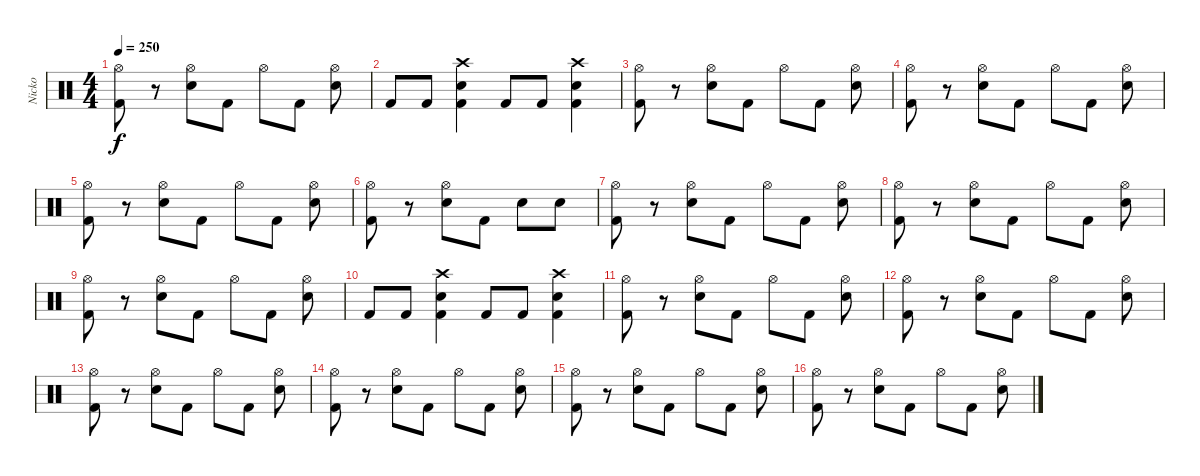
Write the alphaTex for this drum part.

\track ("Nicko" "Nicko") {instrument percussion}
\staff {score}
\articulation defaults
\ts (4 4)
\tempo 250
\clef neutral
\ks c
("Kick (hit) 2" "Hi-Hat (open)").8{dy f} r.8 ("Electric Snare (hit)" "Hi-Hat (open)").8 "Kick (hit) 2".8 "Hi-Hat (open)".8 "Kick (hit) 2".8 ("Electric Snare (hit)" "Hi-Hat (open)").8 |
"Kick (hit) 2".8 "Kick (hit) 2".8 ("Kick (hit) 2" "Electric Snare (hit)" "Crash high (hit)").4 "Kick (hit) 2".8 "Kick (hit) 2".8 ("Kick (hit) 2" "Electric Snare (hit)" "Crash high (hit)").4 |
("Kick (hit) 2" "Hi-Hat (open)").8 r.8 ("Electric Snare (hit)" "Hi-Hat (open)").8 "Kick (hit) 2".8 "Hi-Hat (open)".8 "Kick (hit) 2".8 ("Electric Snare (hit)" "Hi-Hat (open)").8 |
("Kick (hit) 2" "Hi-Hat (open)").8 r.8 ("Electric Snare (hit)" "Hi-Hat (open)").8 "Kick (hit) 2".8 "Hi-Hat (open)".8 "Kick (hit) 2".8 ("Electric Snare (hit)" "Hi-Hat (open)").8 |
("Kick (hit) 2" "Hi-Hat (open)").8 r.8 ("Electric Snare (hit)" "Hi-Hat (open)").8 "Kick (hit) 2".8 "Hi-Hat (open)".8 "Kick (hit) 2".8 ("Electric Snare (hit)" "Hi-Hat (open)").8 |
("Kick (hit) 2" "Hi-Hat (open)").8 r.8 ("Snare (hit)" "Hi-Hat (open)").8 "Kick (hit) 2".8 "Electric Snare (hit)".8 "Electric Snare (hit)".8 |
("Kick (hit) 2" "Hi-Hat (open)").8 r.8 ("Electric Snare (hit)" "Hi-Hat (open)").8 "Kick (hit) 2".8 "Hi-Hat (open)".8 "Kick (hit) 2".8 ("Electric Snare (hit)" "Hi-Hat (open)").8 |
("Kick (hit) 2" "Hi-Hat (open)").8 r.8 ("Electric Snare (hit)" "Hi-Hat (open)").8 "Kick (hit) 2".8 "Hi-Hat (open)".8 "Kick (hit) 2".8 ("Snare (hit)" "Hi-Hat (open)").8 |
("Kick (hit) 2" "Hi-Hat (open)").8 r.8 ("Electric Snare (hit)" "Hi-Hat (open)").8 "Kick (hit) 2".8 "Hi-Hat (open)".8 "Kick (hit) 2".8 ("Electric Snare (hit)" "Hi-Hat (open)").8 |
"Kick (hit) 2".8 "Kick (hit) 2".8 ("Kick (hit) 2" "Electric Snare (hit)" "Crash high (hit)").4 "Kick (hit) 2".8 "Kick (hit) 2".8 ("Kick (hit) 2" "Electric Snare (hit)" "Crash high (hit)").4 |
("Kick (hit) 2" "Hi-Hat (open)").8 r.8 ("Electric Snare (hit)" "Hi-Hat (open)").8 "Kick (hit) 2".8 "Hi-Hat (open)".8 "Kick (hit) 2".8 ("Electric Snare (hit)" "Hi-Hat (open)").8 |
("Kick (hit) 2" "Hi-Hat (open)").8 r.8 ("Electric Snare (hit)" "Hi-Hat (open)").8 "Kick (hit) 2".8 "Hi-Hat (open)".8 "Kick (hit) 2".8 ("Electric Snare (hit)" "Hi-Hat (open)").8 |
("Kick (hit) 2" "Hi-Hat (open)").8 r.8 ("Electric Snare (hit)" "Hi-Hat (open)").8 "Kick (hit) 2".8 "Hi-Hat (open)".8 "Kick (hit) 2".8 ("Electric Snare (hit)" "Hi-Hat (open)").8 |
("Kick (hit) 2" "Hi-Hat (open)").8 r.8 ("Electric Snare (hit)" "Hi-Hat (open)").8 "Kick (hit) 2".8 "Hi-Hat (open)".8 "Kick (hit) 2".8 ("Electric Snare (hit)" "Hi-Hat (open)").8 |
("Kick (hit) 2" "Hi-Hat (open)").8 r.8 ("Electric Snare (hit)" "Hi-Hat (open)").8 "Kick (hit) 2".8 "Hi-Hat (open)".8 "Kick (hit) 2".8 ("Electric Snare (hit)" "Hi-Hat (open)").8 |
("Kick (hit) 2" "Hi-Hat (open)").8 r.8 ("Electric Snare (hit)" "Hi-Hat (open)").8 "Kick (hit) 2".8 "Hi-Hat (open)".8 "Kick (hit) 2".8 ("Electric Snare (hit)" "Hi-Hat (open)").8
